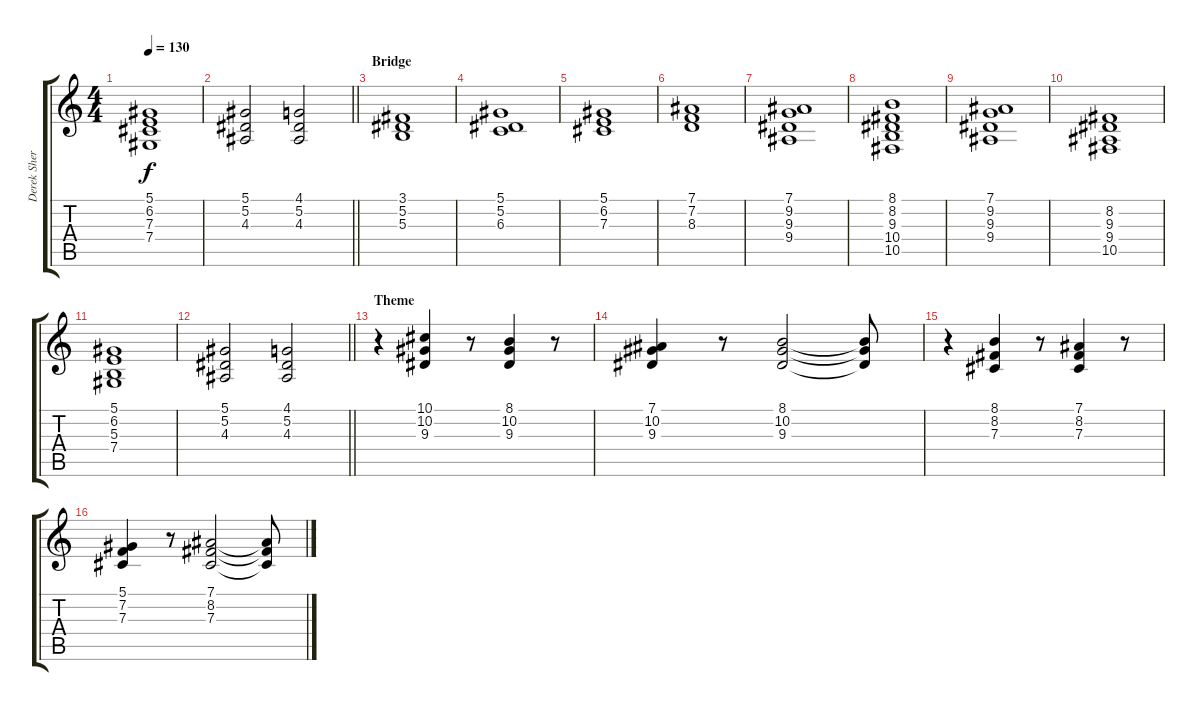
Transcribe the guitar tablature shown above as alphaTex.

\track ("Derek Sherinian" "Derek Sher") {instrument choiraahs}
\staff {score tabs}
\tuning (Eb4 Bb3 Gb3 Db3 Ab2 Eb2) {hide}
\ts (4 4)
\tempo 130
\clef g2
\ks c
(5.1 6.2 7.3 7.4).1{dy f} |
\barLineRight lightlight
(5.1 5.2 4.3).2 (4.1 5.2 4.3).2 |
\section ("" "Bridge")
(3.1 5.2 5.3).1 |
(5.1 5.2 6.3).1 |
(5.1 6.2 7.3).1 |
(7.1 7.2 8.3).1 |
(7.1 9.2 9.3 9.4).1 |
(8.1 8.2 9.3 10.4 10.5).1 |
(7.1 9.2 9.3 9.4).1 |
(8.2 9.3 9.4 10.5).1 |
(5.1 6.2 5.3 7.4).1 |
\barLineRight lightlight
(5.1 5.2 4.3).2 (4.1 5.2 4.3).2 |
\section ("" "Theme")
r.4 (10.1 10.2 9.3).4 r.8 (8.1 10.2 9.3).4 r.8 |
(7.1 10.2 9.3).4 r.8 (8.1 10.2 9.3).2 (8.1{t} 10.2{t} 9.3{t}).8 |
r.4 (8.1 8.2 7.3).4 r.8 (7.1 8.2 7.3).4 r.8 |
(5.1 7.2 7.3).4 r.8 (7.1 8.2 7.3).2 (7.1{t} 8.2{t} 7.3{t}).8
